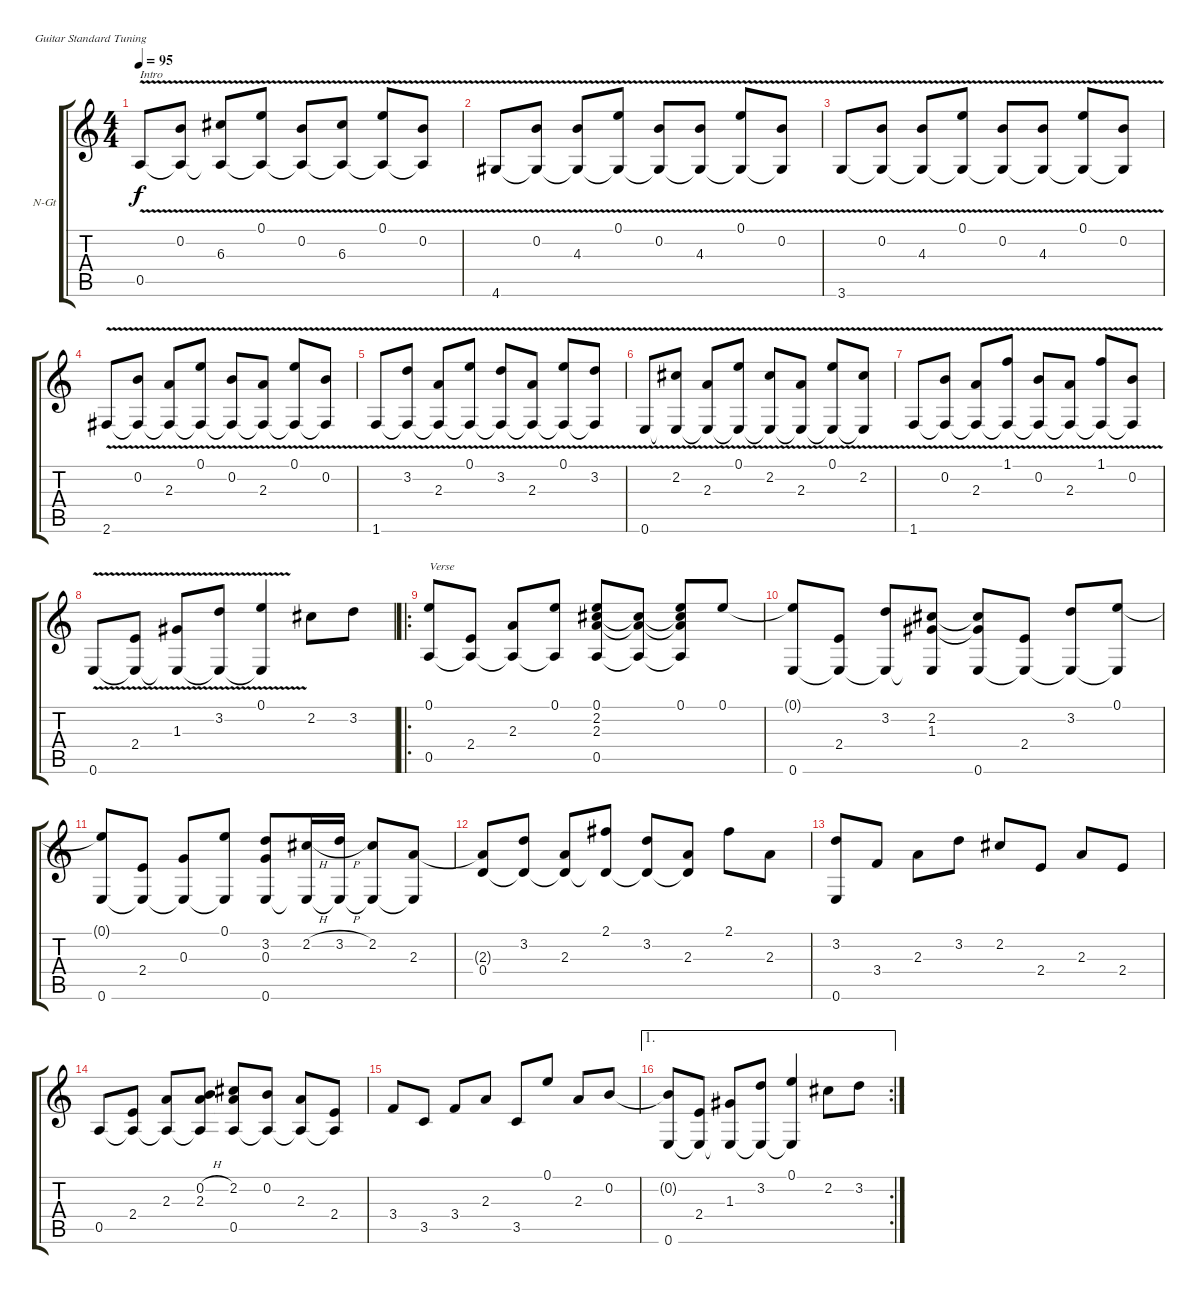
\bracketExtendMode groupsimilarinstruments
\firstSystemTrackNameOrientation horizontal
\otherSystemsTrackNameOrientation horizontal
\track ("" "N-Gt") {instrument acousticguitarnylon}
\staff {score tabs}
\tuning (E4 B3 G3 D3 A2 E2)
\ts (4 4)
\tempo 95
\clef g2
\ks c
0.5{v}.8{txt "Intro" dy f instrument acousticguitarnylon} (0.2 0.5{v t}).8 (6.3 0.5{v t}).8 (0.1 0.5{v t}).8 (0.2 0.5{v t}).8 (6.3 0.5{v t}).8 (0.1 0.5{v t}).8 (0.2 0.5{v t}).8 |
4.6{v}.8 (0.2 4.6{v t}).8 (4.3 4.6{v t}).8 (0.1 4.6{v t}).8 (0.2 4.6{v t}).8 (4.3 4.6{v t}).8 (0.1 4.6{v t}).8 (0.2 4.6{v t}).8 |
3.6{v}.8 (0.2 3.6{v t}).8 (4.3 3.6{v t}).8 (0.1 3.6{v t}).8 (0.2 3.6{v t}).8 (4.3 3.6{v t}).8 (0.1 3.6{v t}).8 (0.2 3.6{v t}).8 |
2.6{v}.8 (0.2 2.6{v t}).8 (2.3 2.6{v t}).8 (0.1 2.6{v t}).8 (0.2 2.6{v t}).8 (2.3 2.6{v t}).8 (0.1 2.6{v t}).8 (0.2 2.6{v t}).8 |
1.6{v}.8 (3.2 1.6{v t}).8 (2.3 1.6{v t}).8 (0.1 1.6{v t}).8 (3.2 1.6{v t}).8 (2.3 1.6{v t}).8 (0.1 1.6{v t}).8 (3.2 1.6{v t}).8 |
0.6{v}.8 (2.2 0.6{v t}).8 (2.3 0.6{v t}).8 (0.1 0.6{v t}).8 (2.2 0.6{v t}).8 (2.3 0.6{v t}).8 (0.1 0.6{v t}).8 (2.2 0.6{v t}).8 |
1.6{v}.8 (0.2 1.6{v t}).8 (2.3 1.6{v t}).8 (1.1 1.6{v t}).8 (0.2 1.6{v t}).8 (2.3 1.6{v t}).8 (1.1 1.6{v t}).8 (0.2 1.6{v t}).8 |
0.6{v}.8 (2.4 0.6{v t}).8 (1.3 0.6{v t}).8 (3.2 0.6{v t}).8 (0.1 0.6{v t}).4 2.2.8 3.2.8 |
\ro
(0.1 0.5).8{txt "Verse"} (2.4 0.5{t}).8 (2.3 0.5{t}).8 (0.1 0.5{t}).8 (0.1 2.2 2.3 0.5).8 (2.2{t} 2.3{t} 0.5{t}).8 (0.1 2.2{t} 2.3{t} 0.5{t}).8 0.1.8 |
(0.1{t} 0.6).8 (2.4 0.6{t}).8 (3.2 0.6{t}).8 (2.2 1.3 0.6{t}).8 (2.2{t} 1.3{t} 0.6).8 (2.4 0.6{t}).8 (3.2 0.6{t}).8 (0.1 0.6{t}).8 |
(0.1{t} 0.6).8 (2.4 0.6{t}).8 (0.3 0.6{t}).8 (0.1 0.6{t}).8 (3.2 0.3 0.6).8 (2.2{h} 0.6{t}).16 (3.2{h} 0.6{t}).16 (2.2 0.6{t}).8 (2.3 0.6{t}).8 |
(2.3{t} 0.4).8 (3.2 0.4{t}).8 (2.3 0.4{t}).8 (2.1 0.4{t}).8 (3.2 0.4{t}).8 (2.3 0.4{t}).8 2.1.8 2.3.8 |
(3.2 0.6).8 3.4.8 2.3.8 3.2.8 2.2.8 2.4.8 2.3.8 2.4.8 |
0.5.8 (2.4 0.5{t}).8 (2.3 0.5{t}).8 (0.2{h} 2.3 0.5{t}).8 (2.2 2.3{t} 0.5).8 (0.2 0.5{t}).8 (2.3 0.5{t}).8 (2.4 0.5{t}).8 |
3.4.8 3.5.8 3.4.8 2.3.8 3.5.8 0.1.8 2.3.8 0.2.8 |
\ae 1
\rc 2
(0.2{t} 0.6).8 (2.4 0.6{t}).8 (1.3 0.6{t}).8 (3.2 0.6{t}).8 (0.1 0.6{t}).4 2.2.8 3.2.8
